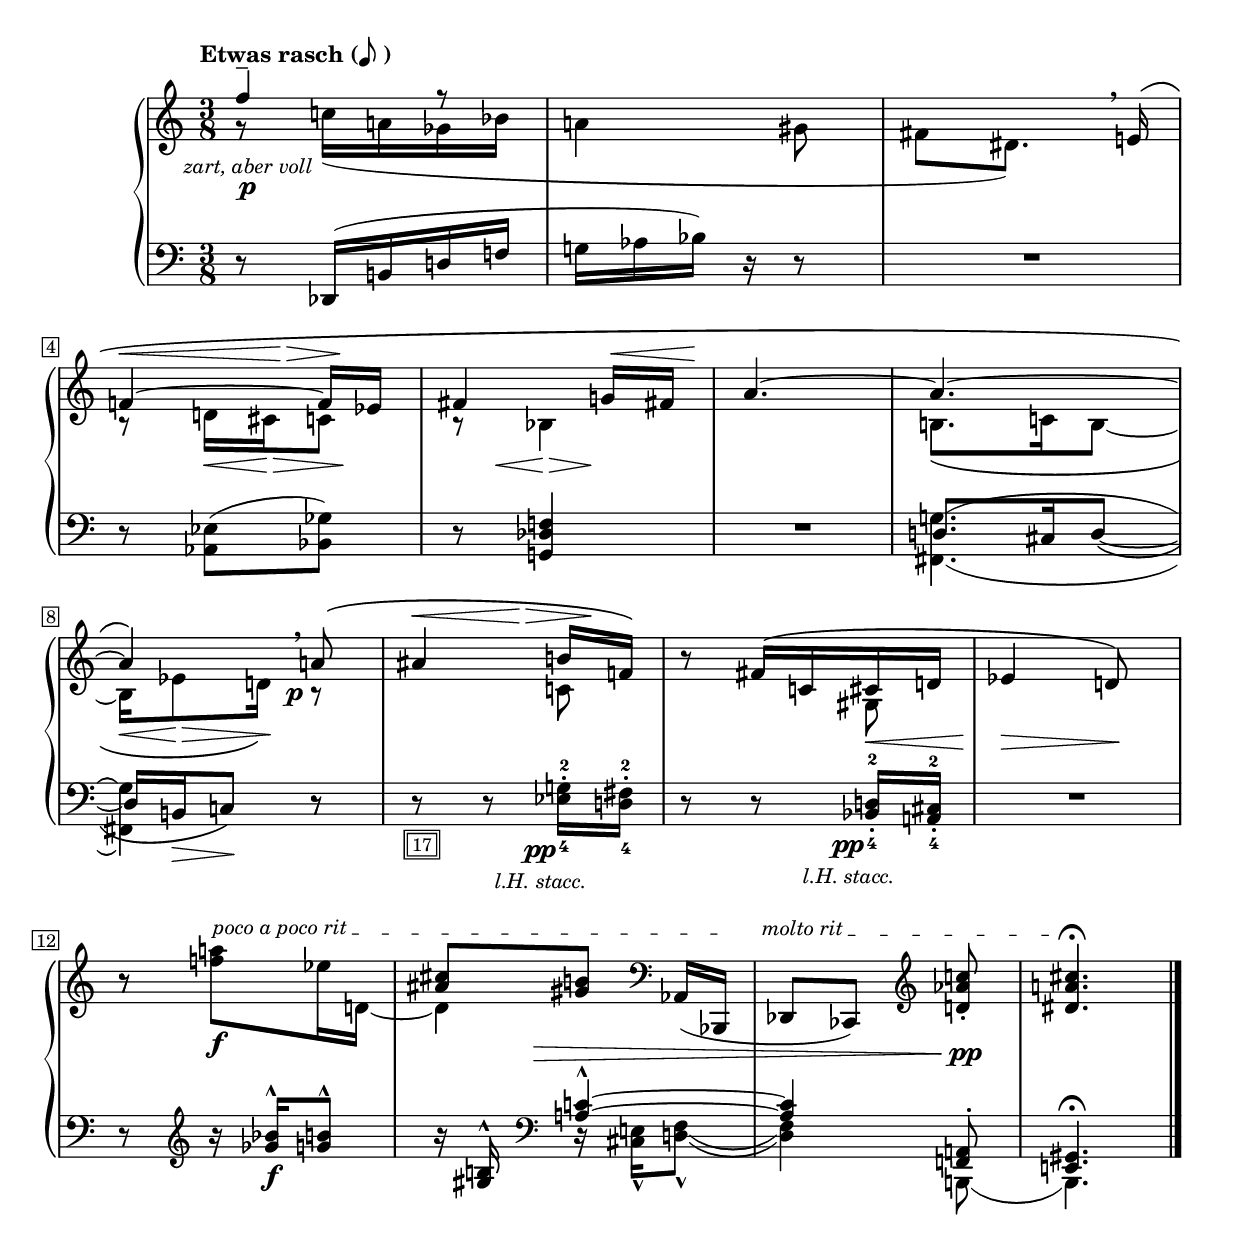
Global = {
  \key c \major
  \time 3/8
  \include "../global.ly"
}

lH = \markup { \small\italic "l.H" }
rH = \markup { \small\italic "r.H" }

pocoapocorit = {
  \override TextSpanner.bound-details.left.text = \markup {
    \small\italic "poco a poco rit "
  }
}
moltorit = {
  \override TextSpanner.bound-details.left.text = \markup {
    \small\italic "molto rit "
  }
}

Sopran = \context Voice = "one" \relative c'' {
  \voiceOne
  \label #'KlavierstuckeV
  \override MultiMeasureRest.staff-position = #0
  \override Rest.staff-position = #0
  \stemUp\slurNeutral\tieUp
  \tempo \markup {
    \bold\concat { "Etwas rasch (" { \tiny\note {8} #1 } " )" }
  }
  %1
  | f4^- f8\rest
  | s4.
  | s4 s16
    \shape #'(
      (( -1 . 3.5) (0 . 4) (0 . 3.5) (0 . 3.5))
      (( 0 . 0) (0 . 0) (0 . 0) (0 . 0))
      (( 0 . 2) (0 . 2) (0 . 2) (0 . 2))
    ) PhrasingSlur
    \once\override PhrasingSlur.outside-staff-priority = #300
    e,!16\(
    \break
  | f!4~\tweak shorten-pair #'(0 . 4)^\< f16[\!\tweak shorten-pair #'(-4 . 4)\> ees]\!
  %5
  | fis4
    g!16[^\tweak shorten-pair #'(1 . -2)\< fis]\!
  | a4.~
  | a4.~
    \break
  | a4\)
    \once\override Staff.TextScript.extra-offset = #'(-2.2 . 2.2)
    \once\override PhrasingSlur.outside-staff-priority = #300
    a!8\(_\markup {\dynamic p }
  | ais4\tweak shorten-pair #'(0 . 4)^\< b!16[\!\tweak shorten-pair #'(-4 . 4)\> f!]\)\!
  %10
  | r8 fis16[\( c! cis d!]
  | ees4 d!8\)
    \break
  | r8 s4
  | <ais' cis>8[ <gis b!>] \clef bass aes,,16[( bes,]\moltorit
  | \once\override TextSpanner.extra-offset = #'(-2 . -1.6)
    des8[\startTextSpan ces]) \clef treble <d''! aes' c!>_.
  %15
  | <dis a'! cis>4.\stopTextSpan\fermata
  \fine
}

Alto = \context Voice = "two" \relative c'' {
  \voiceTwo
  \override MultiMeasureRest.staff-position = #0
  \override Rest.staff-position = #0
  \stemDown\slurUp
  %1
  | g8\rest c!16[_( a! ges bes]
  | a!4 gis8
  | fis[ dis8.])\breathe s16
  | b8\rest d!16[ cis c!8]
  %5
  | b\rest bes4
  | s4.
  | \once\override PhrasingSlur.outside-staff-priority = #300
    b!8.[_\( c!16 b8]~
  | b16[\< ees8\!\> d!16\!]\)\breathe b8\rest
  | s4 c!8
  %10
  | s4 gis8
  | s4.
  | r8\pocoapocorit <f''! a!>8_\f[\startTextSpan ees16 d,!~]
  | d4 s16 s\stopTextSpan
}

Tenor = \context Voice = "three" \relative c' {
  \voiceThree
  \override MultiMeasureRest.staff-position = #0
  \override Rest.staff-position = #0
  \phrasingSlurDown\tieDown
  %1
  | s4.*6
  | d,!8.[ cis16
    \shape #'(
      (( 0 . 0) (0 . 0) (0 . 0) (0 . 0))
      (( 0 . -1) (0 . -2) (0 . 0) (0 . 0))
    ) PhrasingSlur
    d8~]\(
  | d16[ b!_\> c!8]\)\! r
  | s4.*4
  %13
  | s8 <a'! c!>4^~^\marcato
  | q4 <f,! a!>8^.
  | <e! gis>4.\fermata
}

Bass = \context Voice = "four" \relative c {
  \voiceFour
  \override MultiMeasureRest.staff-position = #0
  \override Rest.staff-position = #0
  \phrasingSlurNeutral\stemNeutral\slurNeutral\tieNeutral
  %1
  | r8 des,16[( b'! d! f!]
  | g![ aes bes]) r16 r8
  | R1*3/8
  | r8 \stemDown <aes, ees'>[( <bes ges'>])
  %5
  | r8 \stemUp <g! des' f!>4
  | R1*3/8
  | \stemDown
    \override Tie.details.height-limit = #3
    <fis g'!>4.~
  | q4 r8
  | r_\markup \annotation {17} r
    \once\override Staff.TextScript.extra-offset = #'(-6 . 1)
    <ees'-4 g!-2>16^._\markup {
      \center-column {
        \line { \dynamic pp }
        \line { \small\italic "l.H. stacc." }
      }
    }
    [ <d!-4 fis-2>^.]
  %10
  | r8 r \stemUp
    \once\override Staff.TextScript.extra-offset = #'(-6 . 1)
    <bes-4 d!-2>16_._\markup {
      \center-column {
        \line { \dynamic pp }
        \line { \small\italic "l.H. stacc." }
      }
    }
    [ <a!-4 cis-2>_.]
  | R1*3/8
  | r8 \clef treble r16 <ges'' bes>^\marcato\f[ <g! b!>8^\marcato]
  | r16 <gis, b!>^\marcato \clef bass r16 \stemDown <cis, e!>_\marcato[ <d! f>8_\marcato_~]
  | q4 b,!8_~
  %15
  | b4.
  \fine
}

centerDynamics = {
  %1
  | \once\override Staff.TextScript.extra-offset = #'(-5 . 3.5)
    s4_\markup {
      \center-column {
        \line { \small\italic "zart, aber voll" }
        \raise #1 \line { \dynamic p }
      }
    } s8
  | s4.*2
  | s8 s16\< s\!\> s32 s\! s16
  %5
  | s s\< s\!\tweak shorten-pair #'(0 . -2)\> s\! s s
  | s4.*4
  %10
  | s8 s s\<
  | s8\!\> s s\!
  | s4.
  | s8 s\tweak shorten-pair #'(-4 . 0)\> s
  | s s s\!\pp
}

\score {
  \new PianoStaff \with { connectArpeggios = ##t }
  <<
    \accidentalStyle Score.piano
    \context Staff = "upper" <<
      \set Staff.midiInstrument = #"acoustic grand"
      \Global
      \clef treble
      \Sopran
      \Alto
    >>
    \context Dynamics <<
      \Global \centerDynamics
    >>
    \context Staff = "lower" <<
      \set Staff.midiInstrument = #"acoustic grand"
      \Global
      \clef bass
      \Tenor
      \Bass
    >>
  >>
  \header {
    %composer = "Arnold Schönberg"
    %opus = "Op. 19"
    title = \markup {
      \fill-line {
        \center-column {
          \line { \abs-fontsize #20 "V." }
        }
      }
    }
    subtitle = #f
  }
  \layout {
    \context {
      \PianoStaff
      % More space between staves in the same PianoStaff
      \override StaffGrouper.staff-staff-spacing.minimum-distance = 14
      %\override TextScript.font-shape = #'italic
    }
  }
  \midi {
    \tempo 4 = 48
  }
}
